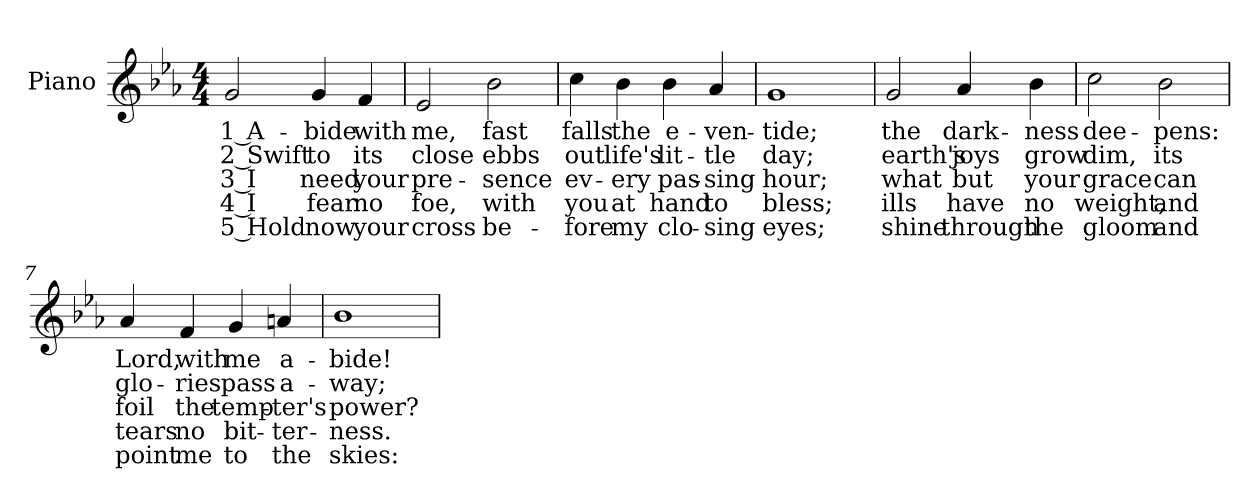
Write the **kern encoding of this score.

**kern	**text	**text	**text	**text	**text
*part1	*part1	*part1	*part1	*part1	*part1
*staff1	*staff1	*staff1	*staff1	*staff1	*staff1
*I"Piano	*	*	*	*	*
*I'Pno.	*	*	*	*	*
!!LO:PB:g=z
*clefG2	*	*	*	*	*
*k[b-e-a-]	*	*	*	*	*
*E-:	*	*	*	*	*
*M4/4	*	*	*	*	*
=1	=1	=1	=1	=1	=1
!	!LO:LY:b:color=#000000	!LO:LY:b:color=#000000	!LO:LY:b:color=#000000	!LO:LY:b:color=#000000	!LO:LY:b:color=#000000
2gi/	1 A-	2 Swift	3 I	4 I	5 Hold
!	!LO:LY:b:color=#000000	!LO:LY:b:color=#000000	!LO:LY:b:color=#000000	!LO:LY:b:color=#000000	!LO:LY:b:color=#000000
4gi/	-bide	to	need	fear	now
!	!LO:LY:b:color=#000000	!LO:LY:b:color=#000000	!LO:LY:b:color=#000000	!LO:LY:b:color=#000000	!LO:LY:b:color=#000000
4fi/	with	its	your	no	your
=2	=2	=2	=2	=2	=2
!	!LO:LY:b:color=#000000	!LO:LY:b:color=#000000	!LO:LY:b:color=#000000	!LO:LY:b:color=#000000	!LO:LY:b:color=#000000
2e-i/	me,	close	pre-	-foe,	cross
!	!LO:LY:b:color=#000000	!LO:LY:b:color=#000000	!LO:LY:b:color=#000000	!LO:LY:b:color=#000000	!LO:LY:b:color=#000000
2b-i\	fast	ebbs	sence	with	be-
=3	=3	=3	=3	=3	=3
!	!LO:LY:b:color=#000000	!LO:LY:b:color=#000000	!LO:LY:b:color=#000000	!LO:LY:b:color=#000000	!LO:LY:b:color=#000000
4cci\	falls	out	-ev-	-you	fore
!	!LO:LY:b:color=#000000	!LO:LY:b:color=#000000	!LO:LY:b:color=#000000	!LO:LY:b:color=#000000	!LO:LY:b:color=#000000
4b-i\	the	life's	ery	at	my
!	!LO:LY:b:color=#000000	!LO:LY:b:color=#000000	!LO:LY:b:color=#000000	!LO:LY:b:color=#000000	!LO:LY:b:color=#000000
4b-i\	e-	lit-	pas-	-hand	clo-
!	!LO:LY:b:color=#000000	!LO:LY:b:color=#000000	!LO:LY:b:color=#000000	!LO:LY:b:color=#000000	!LO:LY:b:color=#000000
4a-i/	-ven-	-tle	-sing	to	sing
=4	=4	=4	=4	=4	=4
!	!LO:LY:b:color=#000000	!LO:LY:b:color=#000000	!LO:LY:b:color=#000000	!LO:LY:b:color=#000000	!LO:LY:b:color=#000000
1gi	-tide;	day;	hour;	bless;	eyes;
!!LO:LB:g=z
=5	=5	=5	=5	=5	=5
!	!LO:LY:b:color=#000000	!LO:LY:b:color=#000000	!LO:LY:b:color=#000000	!LO:LY:b:color=#000000	!LO:LY:b:color=#000000
2gi/	the	earth's	what	ills	shine
!	!LO:LY:b:color=#000000	!LO:LY:b:color=#000000	!LO:LY:b:color=#000000	!LO:LY:b:color=#000000	!LO:LY:b:color=#000000
4a-i/	dark-	joys	but	have	through
!	!LO:LY:b:color=#000000	!LO:LY:b:color=#000000	!LO:LY:b:color=#000000	!LO:LY:b:color=#000000	!LO:LY:b:color=#000000
4b-i\	-ness	grow	your	no	the
=6	=6	=6	=6	=6	=6
!	!LO:LY:b:color=#000000	!LO:LY:b:color=#000000	!LO:LY:b:color=#000000	!LO:LY:b:color=#000000	!LO:LY:b:color=#000000
2cci\	dee-	dim,	grace	weight,	gloom
!	!LO:LY:b:color=#000000	!LO:LY:b:color=#000000	!LO:LY:b:color=#000000	!LO:LY:b:color=#000000	!LO:LY:b:color=#000000
2b-i\	-pens:	its	can	and	and
=7	=7	=7	=7	=7	=7
!	!LO:LY:b:color=#000000	!LO:LY:b:color=#000000	!LO:LY:b:color=#000000	!LO:LY:b:color=#000000	!LO:LY:b:color=#000000
4a-i/	Lord,	glo-	foil	tears	point
!	!LO:LY:b:color=#000000	!LO:LY:b:color=#000000	!LO:LY:b:color=#000000	!LO:LY:b:color=#000000	!LO:LY:b:color=#000000
4fi/	with	-ries	the	no	me
!	!LO:LY:b:color=#000000	!LO:LY:b:color=#000000	!LO:LY:b:color=#000000	!LO:LY:b:color=#000000	!LO:LY:b:color=#000000
4gi/	me	pass	temp-	-bit-	-to
!	!LO:LY:b:color=#000000	!LO:LY:b:color=#000000	!LO:LY:b:color=#000000	!LO:LY:b:color=#000000	!LO:LY:b:color=#000000
4ani/	a-	a-	ter's	ter-	-the
=8	=8	=8	=8	=8	=8
!	!LO:LY:b:color=#000000	!LO:LY:b:color=#000000	!LO:LY:b:color=#000000	!LO:LY:b:color=#000000	!LO:LY:b:color=#000000
1b-i	-bide!	-way;	power?	ness.	skies:
=	=	=	=	=	=
*-	*-	*-	*-	*-	*-
